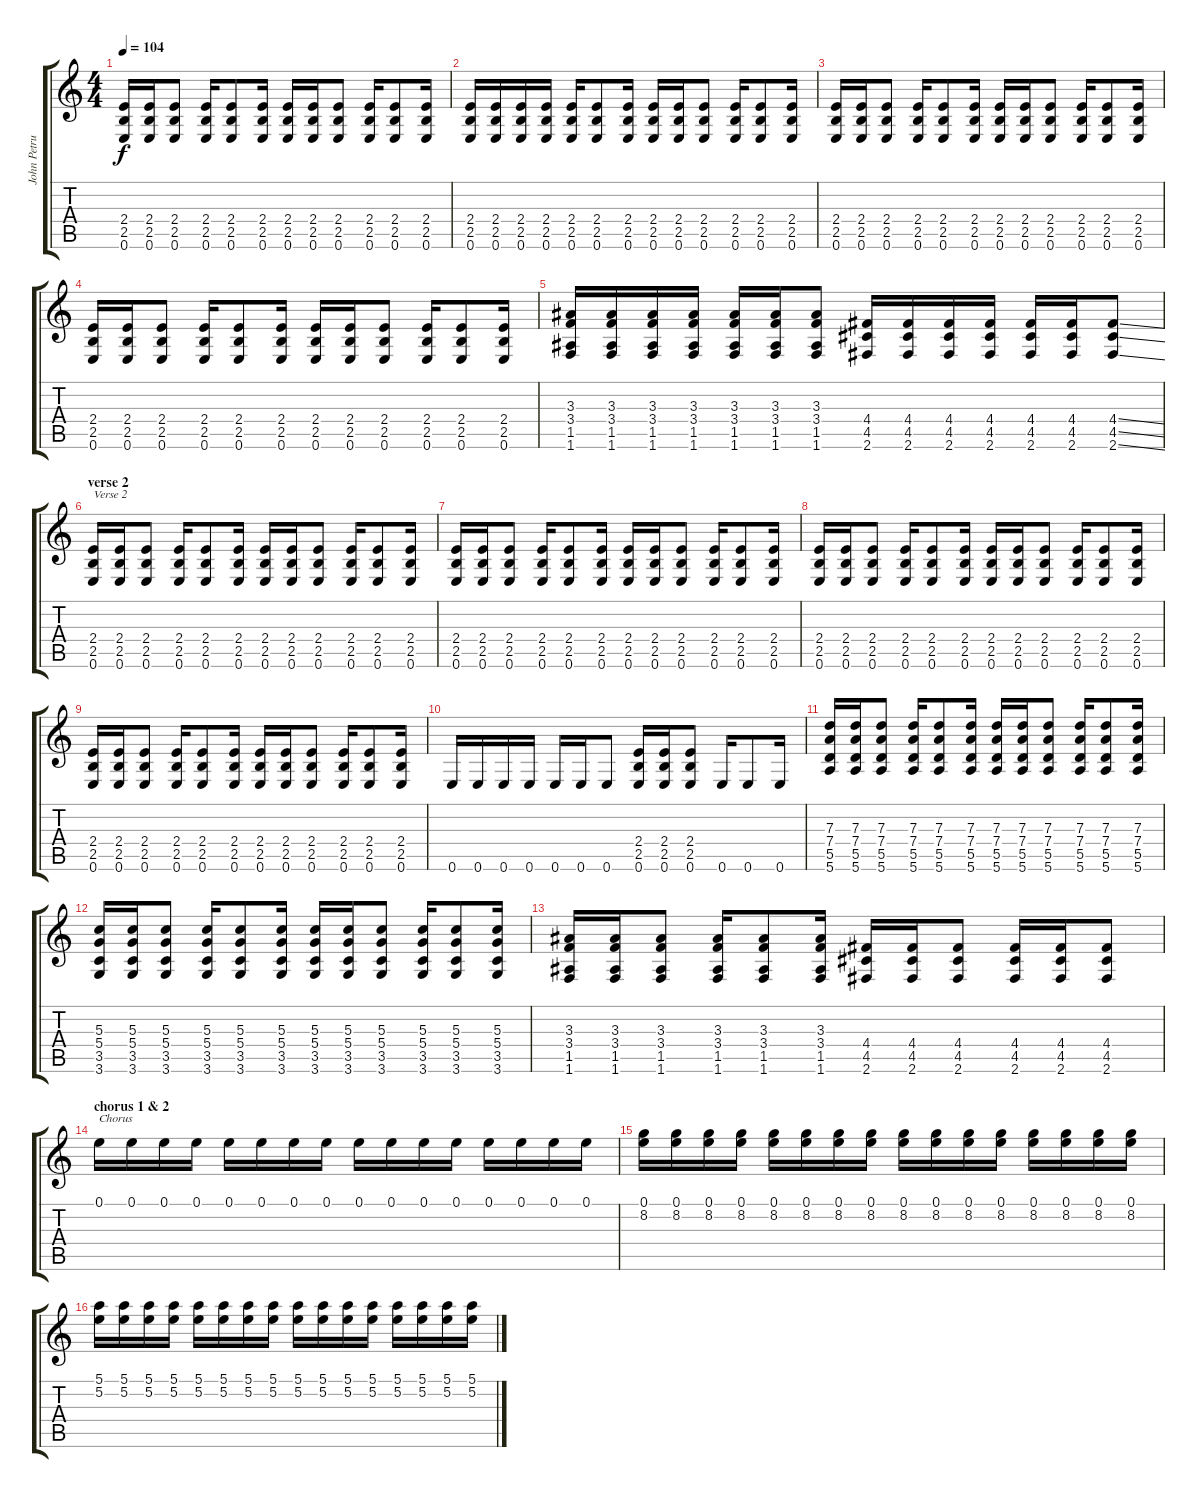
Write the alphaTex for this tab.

\track ("John Petrucci" "John Petru") {instrument overdrivenguitar}
\staff {score tabs}
\tuning (E4 B3 G3 D3 A2 E2) {hide}
\ts (4 4)
\tempo 104
\clef g2
\ks c
(2.4 2.5 0.6).16{dy f} (2.4 2.5 0.6).16 (2.4 2.5 0.6).8 (2.4 2.5 0.6).16 (2.4 2.5 0.6).8 (2.4 2.5 0.6).16 (2.4 2.5 0.6).16 (2.4 2.5 0.6).16 (2.4 2.5 0.6).8 (2.4 2.5 0.6).16 (2.4 2.5 0.6).8 (2.4 2.5 0.6).16 |
(2.4 2.5 0.6).16 (2.4 2.5 0.6).16 (2.4 2.5 0.6).16 (2.4 2.5 0.6).16 (2.4 2.5 0.6).16 (2.4 2.5 0.6).8 (2.4 2.5 0.6).16 (2.4 2.5 0.6).16 (2.4 2.5 0.6).16 (2.4 2.5 0.6).8 (2.4 2.5 0.6).16 (2.4 2.5 0.6).8 (2.4 2.5 0.6).16 |
(2.4 2.5 0.6).16 (2.4 2.5 0.6).16 (2.4 2.5 0.6).8 (2.4 2.5 0.6).16 (2.4 2.5 0.6).8 (2.4 2.5 0.6).16 (2.4 2.5 0.6).16 (2.4 2.5 0.6).16 (2.4 2.5 0.6).8 (2.4 2.5 0.6).16 (2.4 2.5 0.6).8 (2.4 2.5 0.6).16 |
(2.4 2.5 0.6).16 (2.4 2.5 0.6).16 (2.4 2.5 0.6).8 (2.4 2.5 0.6).16 (2.4 2.5 0.6).8 (2.4 2.5 0.6).16 (2.4 2.5 0.6).16 (2.4 2.5 0.6).16 (2.4 2.5 0.6).8 (2.4 2.5 0.6).16 (2.4 2.5 0.6).8 (2.4 2.5 0.6).16 |
(3.3 3.4 1.5 1.6).16 (3.3 3.4 1.5 1.6).16 (3.3 3.4 1.5 1.6).16 (3.3 3.4 1.5 1.6).16 (3.3 3.4 1.5 1.6).16 (3.3 3.4 1.5 1.6).16 (3.3 3.4 1.5 1.6).8 (4.4 4.5 2.6).16 (4.4 4.5 2.6).16 (4.4 4.5 2.6).16 (4.4 4.5 2.6).16 (4.4 4.5 2.6).16 (4.4 4.5 2.6).16 (4.4{ss} 4.5{ss} 2.6{ss}).8 |
\section ("" "verse 2")
(2.4 2.5 0.6).16{txt "Verse 2"} (2.4 2.5 0.6).16 (2.4 2.5 0.6).8 (2.4 2.5 0.6).16 (2.4 2.5 0.6).8 (2.4 2.5 0.6).16 (2.4 2.5 0.6).16 (2.4 2.5 0.6).16 (2.4 2.5 0.6).8 (2.4 2.5 0.6).16 (2.4 2.5 0.6).8 (2.4 2.5 0.6).16 |
(2.4 2.5 0.6).16 (2.4 2.5 0.6).16 (2.4 2.5 0.6).8 (2.4 2.5 0.6).16 (2.4 2.5 0.6).8 (2.4 2.5 0.6).16 (2.4 2.5 0.6).16 (2.4 2.5 0.6).16 (2.4 2.5 0.6).8 (2.4 2.5 0.6).16 (2.4 2.5 0.6).8 (2.4 2.5 0.6).16 |
(2.4 2.5 0.6).16 (2.4 2.5 0.6).16 (2.4 2.5 0.6).8 (2.4 2.5 0.6).16 (2.4 2.5 0.6).8 (2.4 2.5 0.6).16 (2.4 2.5 0.6).16 (2.4 2.5 0.6).16 (2.4 2.5 0.6).8 (2.4 2.5 0.6).16 (2.4 2.5 0.6).8 (2.4 2.5 0.6).16 |
(2.4 2.5 0.6).16 (2.4 2.5 0.6).16 (2.4 2.5 0.6).8 (2.4 2.5 0.6).16 (2.4 2.5 0.6).8 (2.4 2.5 0.6).16 (2.4 2.5 0.6).16 (2.4 2.5 0.6).16 (2.4 2.5 0.6).8 (2.4 2.5 0.6).16 (2.4 2.5 0.6).8 (2.4 2.5 0.6).16 |
0.6.16 0.6.16 0.6.16 0.6.16 0.6.16 0.6.16 0.6.8 (2.4 2.5 0.6).16 (2.4 2.5 0.6).16 (2.4 2.5 0.6).8 0.6.16 0.6.8 0.6.16 |
(7.3 7.4 5.5 5.6).16 (7.3 7.4 5.5 5.6).16 (7.3 7.4 5.5 5.6).8 (7.3 7.4 5.5 5.6).16 (7.3 7.4 5.5 5.6).8 (7.3 7.4 5.5 5.6).16 (7.3 7.4 5.5 5.6).16 (7.3 7.4 5.5 5.6).16 (7.3 7.4 5.5 5.6).8 (7.3 7.4 5.5 5.6).16 (7.3 7.4 5.5 5.6).8 (7.3 7.4 5.5 5.6).16 |
(5.3 5.4 3.5 3.6).16 (5.3 5.4 3.5 3.6).16 (5.3 5.4 3.5 3.6).8 (5.3 5.4 3.5 3.6).16 (5.3 5.4 3.5 3.6).8 (5.3 5.4 3.5 3.6).16 (5.3 5.4 3.5 3.6).16 (5.3 5.4 3.5 3.6).16 (5.3 5.4 3.5 3.6).8 (5.3 5.4 3.5 3.6).16 (5.3 5.4 3.5 3.6).8 (5.3 5.4 3.5 3.6).16 |
(3.3 3.4 1.5 1.6).16 (3.3 3.4 1.5 1.6).16 (3.3 3.4 1.5 1.6).8 (3.3 3.4 1.5 1.6).16 (3.3 3.4 1.5 1.6).8 (3.3 3.4 1.5 1.6).16 (4.4 4.5 2.6).16 (4.4 4.5 2.6).16 (4.4 4.5 2.6).8 (4.4 4.5 2.6).16 (4.4 4.5 2.6).16 (4.4 4.5 2.6).8 |
\section ("" "chorus 1 & 2")
0.1.16{txt "Chorus"} 0.1.16 0.1.16 0.1.16 0.1.16 0.1.16 0.1.16 0.1.16 0.1.16 0.1.16 0.1.16 0.1.16 0.1.16 0.1.16 0.1.16 0.1.16 |
(0.1 8.2).16 (0.1 8.2).16 (0.1 8.2).16 (0.1 8.2).16 (0.1 8.2).16 (0.1 8.2).16 (0.1 8.2).16 (0.1 8.2).16 (0.1 8.2).16 (0.1 8.2).16 (0.1 8.2).16 (0.1 8.2).16 (0.1 8.2).16 (0.1 8.2).16 (0.1 8.2).16 (0.1 8.2).16 |
(5.1 5.2).16 (5.1 5.2).16 (5.1 5.2).16 (5.1 5.2).16 (5.1 5.2).16 (5.1 5.2).16 (5.1 5.2).16 (5.1 5.2).16 (5.1 5.2).16 (5.1 5.2).16 (5.1 5.2).16 (5.1 5.2).16 (5.1 5.2).16 (5.1 5.2).16 (5.1 5.2).16 (5.1 5.2).16
